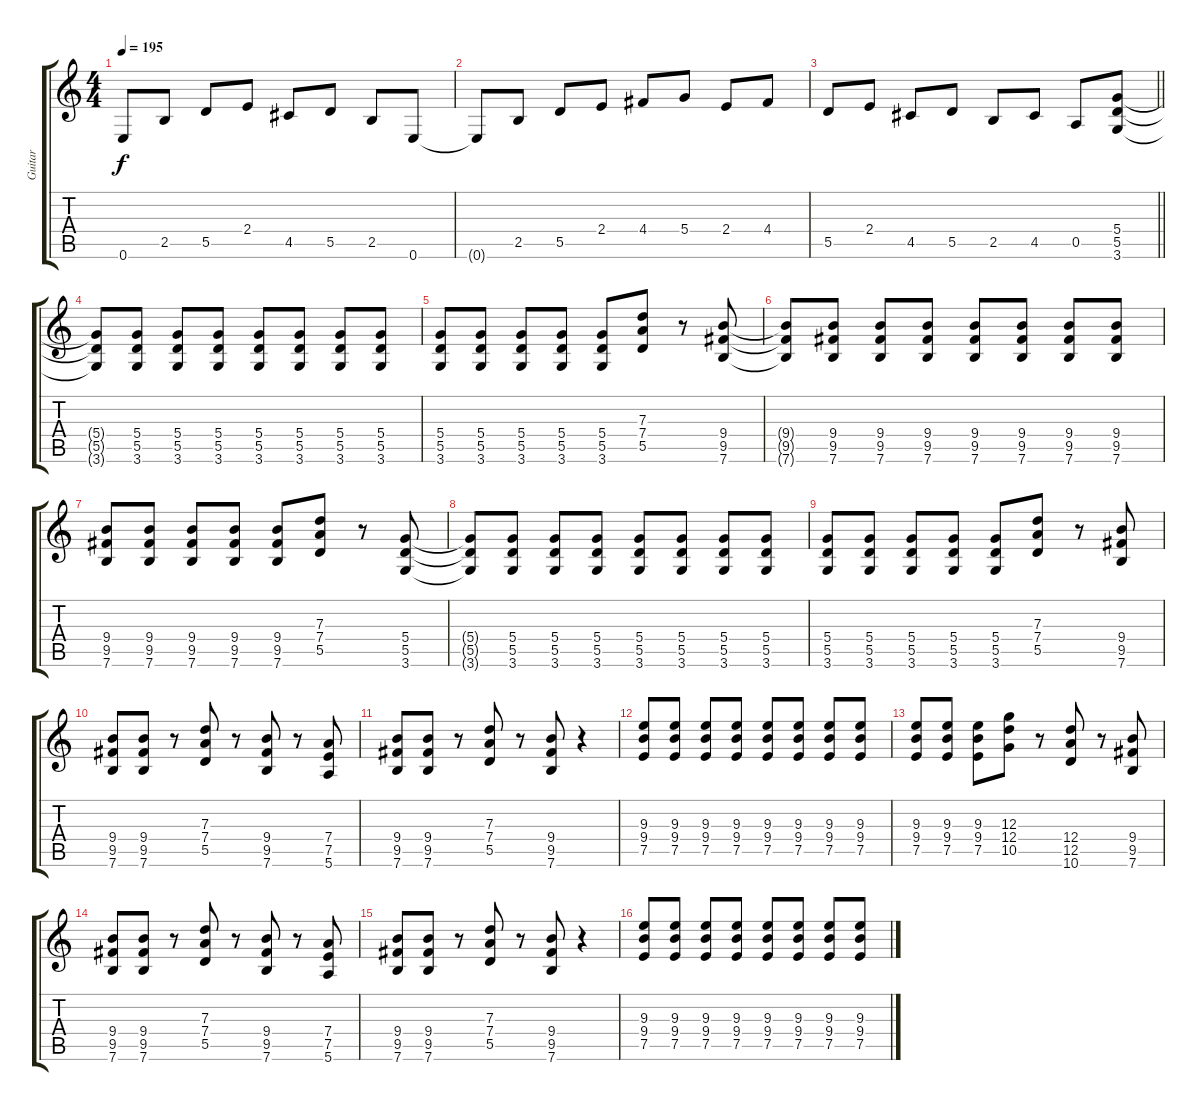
\track ("Guitar" "Guitar") {instrument overdrivenguitar}
\staff {score tabs}
\tuning (E4 B3 G3 D3 A2 E2) {hide}
\ts (4 4)
\tempo 195
\clef g2
\ks c
0.6{t}.8{dy f} 2.5.8 5.5.8 2.4.8 4.5.8 5.5.8 2.5.8 0.6.8 |
0.6{t}.8 2.5.8 5.5.8 2.4.8 4.4.8 5.4.8 2.4.8 4.4.8 |
\barLineRight lightlight
5.5.8 2.4.8 4.5.8 5.5.8 2.5.8 4.5.8 0.5.8 (5.4 5.5 3.6).8 |
(5.4{t} 5.5{t} 3.6{t}).8 (5.4 5.5 3.6).8 (5.4 5.5 3.6).8 (5.4 5.5 3.6).8 (5.4 5.5 3.6).8 (5.4 5.5 3.6).8 (5.4 5.5 3.6).8 (5.4 5.5 3.6).8 |
(5.4 5.5 3.6).8 (5.4 5.5 3.6).8 (5.4 5.5 3.6).8 (5.4 5.5 3.6).8 (5.4 5.5 3.6).8 (7.3 7.4 5.5).8 r.8 (9.4 9.5 7.6).8 |
(9.4{t} 9.5{t} 7.6{t}).8 (9.4 9.5 7.6).8 (9.4 9.5 7.6).8 (9.4 9.5 7.6).8 (9.4 9.5 7.6).8 (9.4 9.5 7.6).8 (9.4 9.5 7.6).8 (9.4 9.5 7.6).8 |
(9.4 9.5 7.6).8 (9.4 9.5 7.6).8 (9.4 9.5 7.6).8 (9.4 9.5 7.6).8 (9.4 9.5 7.6).8 (7.3 7.4 5.5).8 r.8 (5.4 5.5 3.6).8 |
(5.4{t} 5.5{t} 3.6{t}).8 (5.4 5.5 3.6).8 (5.4 5.5 3.6).8 (5.4 5.5 3.6).8 (5.4 5.5 3.6).8 (5.4 5.5 3.6).8 (5.4 5.5 3.6).8 (5.4 5.5 3.6).8 |
(5.4 5.5 3.6).8 (5.4 5.5 3.6).8 (5.4 5.5 3.6).8 (5.4 5.5 3.6).8 (5.4 5.5 3.6).8 (7.3 7.4 5.5).8 r.8 (9.4 9.5 7.6).8 |
(9.4 9.5 7.6).8 (9.4 9.5 7.6).8 r.8 (7.3 7.4 5.5).8 r.8 (9.4 9.5 7.6).8 r.8 (7.4 7.5 5.6).8 |
(9.4 9.5 7.6).8 (9.4 9.5 7.6).8 r.8 (7.3 7.4 5.5).8 r.8 (9.4 9.5 7.6).8 r.4 |
(9.3 9.4 7.5).8 (9.3 9.4 7.5).8 (9.3 9.4 7.5).8 (9.3 9.4 7.5).8 (9.3 9.4 7.5).8 (9.3 9.4 7.5).8 (9.3 9.4 7.5).8 (9.3 9.4 7.5).8 |
(9.3 9.4 7.5).8 (9.3 9.4 7.5).8 (9.3 9.4 7.5).8 (12.3 12.4 10.5).8 r.8 (12.4 12.5 10.6).8 r.8 (9.4 9.5 7.6).8 |
(9.4 9.5 7.6).8 (9.4 9.5 7.6).8 r.8 (7.3 7.4 5.5).8 r.8 (9.4 9.5 7.6).8 r.8 (7.4 7.5 5.6).8 |
(9.4 9.5 7.6).8 (9.4 9.5 7.6).8 r.8 (7.3 7.4 5.5).8 r.8 (9.4 9.5 7.6).8 r.4 |
(9.3 9.4 7.5).8 (9.3 9.4 7.5).8 (9.3 9.4 7.5).8 (9.3 9.4 7.5).8 (9.3 9.4 7.5).8 (9.3 9.4 7.5).8 (9.3 9.4 7.5).8 (9.3 9.4 7.5).8
